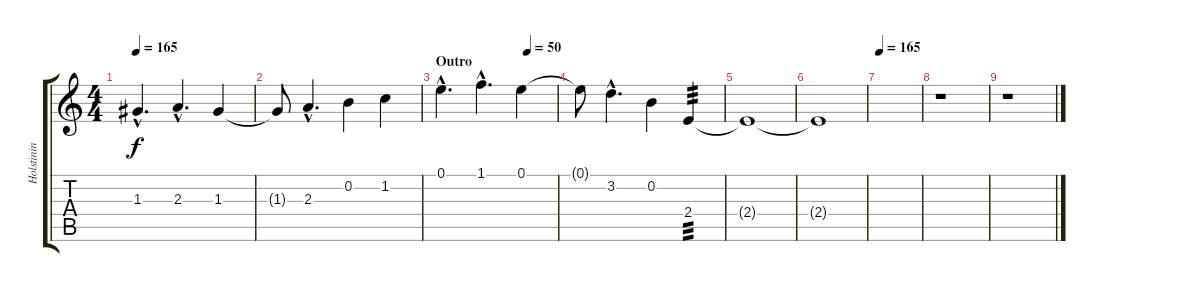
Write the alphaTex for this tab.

\track ("Holstinin" "Holstinin") {instrument distortionguitar}
\staff {score tabs}
\tuning (E4 B3 G3 D3 A2 E2) {hide}
\ts (4 4)
\tempo 165
\clef g2
\ks c
1.3{hac}.4{d dy f} 2.3{hac}.4{d} 1.3.4 |
1.3{t}.8 2.3{hac}.4{d volume 15} 0.2.4 1.2.4 |
\section ("" "Outro")
\tempo (50 0.75)
0.1{hac}.4{d} 1.1{hac}.4{d} 0.1.4 |
0.1{t}.8 3.2{hac}.4{d} 0.2.4 2.4.4{tp 3} |
2.4{t}.1 |
2.4{t}.1 |
\tempo 165
|
r.1 |
r.1
